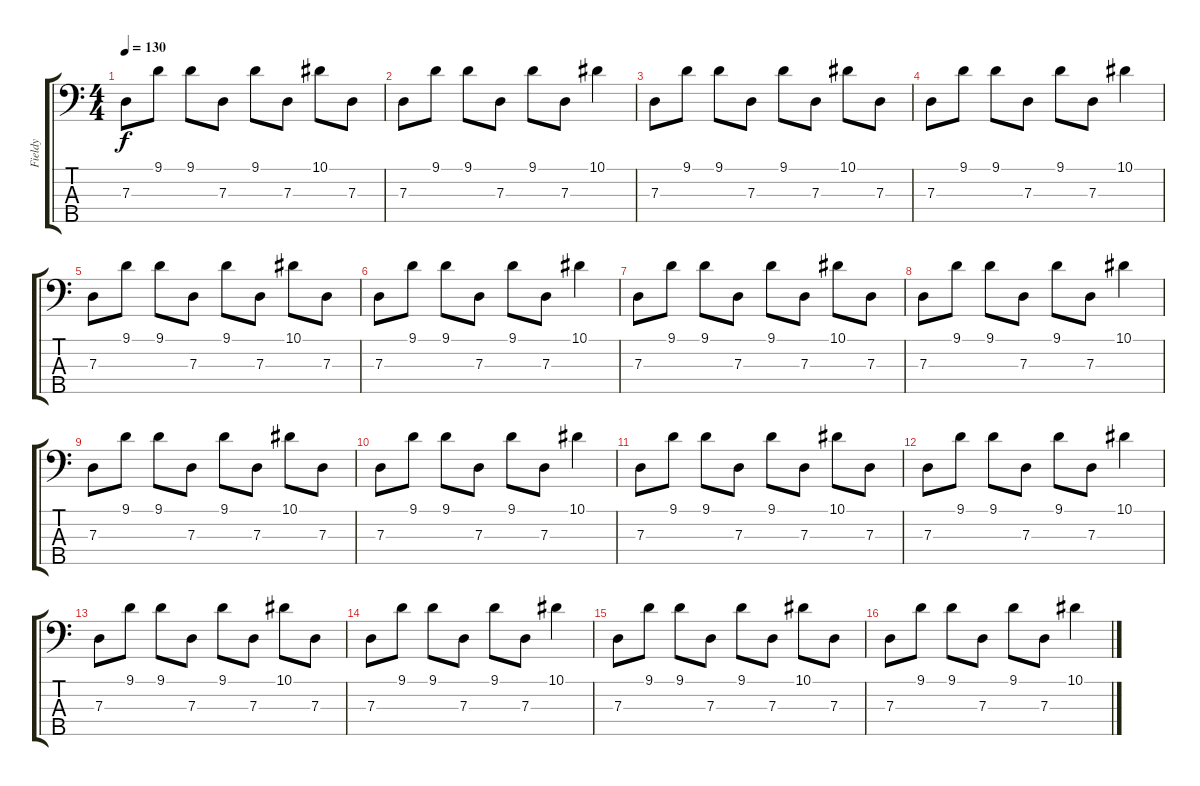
\track ("Fieldy" "Fieldy") {instrument electricbassfinger}
\staff {score tabs}
\tuning (F2 C2 G1 D1 A0) {hide}
\ts (4 4)
\tempo 130
\clef f4
\ks c
7.3.8{dy f} 9.1.8 9.1.8 7.3.8 9.1.8 7.3.8 10.1.8 7.3.8 |
7.3.8 9.1.8 9.1.8 7.3.8 9.1.8 7.3.8 10.1.4 |
7.3.8 9.1.8 9.1.8 7.3.8 9.1.8 7.3.8 10.1.8 7.3.8 |
7.3.8 9.1.8 9.1.8 7.3.8 9.1.8 7.3.8 10.1.4 |
7.3.8 9.1.8 9.1.8 7.3.8 9.1.8 7.3.8 10.1.8 7.3.8 |
7.3.8 9.1.8 9.1.8 7.3.8 9.1.8 7.3.8 10.1.4 |
7.3.8 9.1.8 9.1.8 7.3.8 9.1.8 7.3.8 10.1.8 7.3.8 |
7.3.8 9.1.8 9.1.8 7.3.8 9.1.8 7.3.8 10.1.4 |
7.3.8 9.1.8 9.1.8 7.3.8 9.1.8 7.3.8 10.1.8 7.3.8 |
7.3.8 9.1.8 9.1.8 7.3.8 9.1.8 7.3.8 10.1.4 |
7.3.8 9.1.8 9.1.8 7.3.8 9.1.8 7.3.8 10.1.8 7.3.8 |
7.3.8 9.1.8 9.1.8 7.3.8 9.1.8 7.3.8 10.1.4 |
7.3.8 9.1.8 9.1.8 7.3.8 9.1.8 7.3.8 10.1.8 7.3.8 |
7.3.8 9.1.8 9.1.8 7.3.8 9.1.8 7.3.8 10.1.4 |
7.3.8 9.1.8 9.1.8 7.3.8 9.1.8 7.3.8 10.1.8 7.3.8 |
7.3.8 9.1.8 9.1.8 7.3.8 9.1.8 7.3.8 10.1.4
